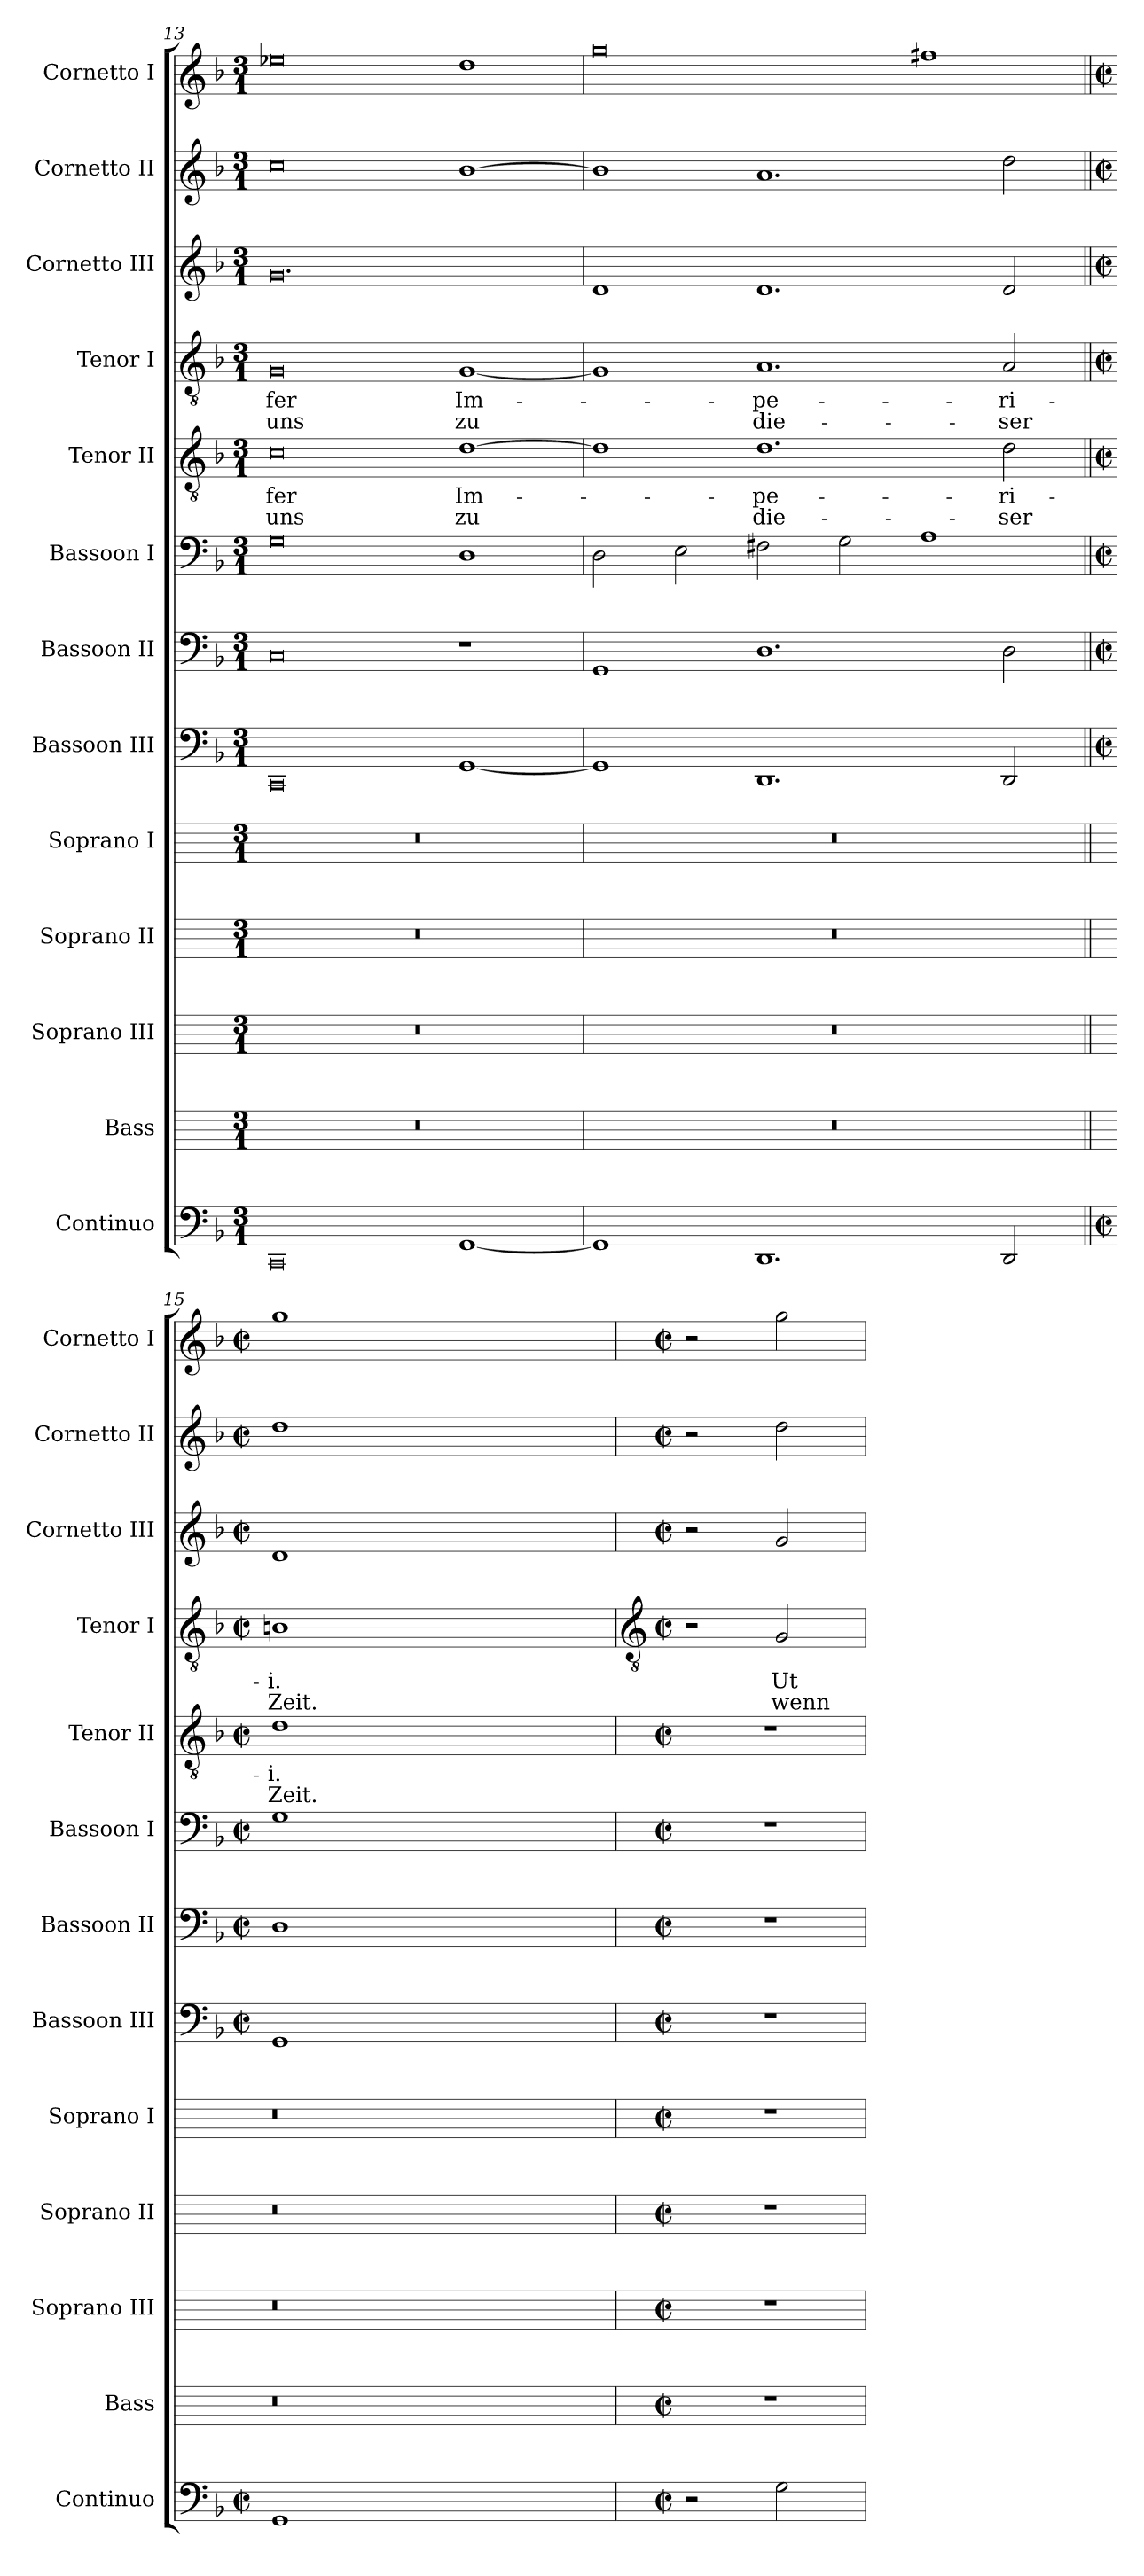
**kern	**kern	**kern	**kern	**kern	**kern	**kern	**kern	**kern	**text	**text	**kern	**text	**text	**kern	**kern	**kern
*part13	*part12	*part11	*part10	*part9	*part8	*part7	*part6	*part5	*part5	*part5	*part4	*part4	*part4	*part3	*part2	*part1
*staff13	*staff12	*staff11	*staff10	*staff9	*staff8	*staff7	*staff6	*staff5	*staff5	*staff5	*staff4	*staff4	*staff4	*staff3	*staff2	*staff1
*I"Continuo	*I"Bass	*I"Soprano III	*I"Soprano II	*I"Soprano I	*I"Bassoon III	*I"Bassoon II	*I"Bassoon I	*I"Tenor II	*	*	*I"Tenor I	*	*	*I"Cornetto III	*I"Cornetto II	*I"Cornetto I
*I'Continuo	*I'Bass	*I'Soprano III	*I'Soprano II	*I'Soprano I	*I'Bassoon III	*I'Bassoon II	*I'Bassoon I	*I'Tenor II	*	*	*I'Tenor I	*	*	*I'Cornetto III	*I'Cornetto II	*I'Cornetto I
*clefF4	*	*	*	*	*clefF4	*clefF4	*clefF4	*clefGv2	*	*	*clefGv2	*	*	*clefG2	*clefG2	*clefG2
*k[b-]	*	*	*	*	*k[b-]	*k[b-]	*k[b-]	*k[b-]	*	*	*k[b-]	*	*	*k[b-]	*k[b-]	*k[b-]
*F:	*	*	*	*	*F:	*F:	*F:	*F:	*	*	*F:	*	*	*F:	*F:	*F:
*M3/1	*M3/1	*M3/1	*M3/1	*M3/1	*M3/1	*M3/1	*M3/1	*M3/1	*	*	*M3/1	*	*	*M3/1	*M3/1	*M3/1
=13	=13	=13	=13	=13	=13	=13	=13	=13	=13	=13	=13	=13	=13	=13	=13	=13
!	!	!	!	!	!	!	!	!	!LO:LY:b	!LO:LY:b	!	!LO:LY:b	!LO:LY:b	!	!	!
0CC	0.r	0.r	0.r	0.r	0CC	0C	0G	0c	fer	uns	0G	fer	uns	0.g	0cc	0ee-X
!	!	!	!	!	!	!	!	!	!LO:LY:b	!LO:LY:b	!	!LO:LY:b	!LO:LY:b	!	!	!
[1GG	.	.	.	.	[1GG	1r	1D	[1d	Im-	zu	[1G	Im-	zu	.	[1b-	1dd
=14	=14	=14	=14	=14	=14	=14	=14	=14	=14	=14	=14	=14	=14	=14	=14	=14
1GG]	0.r	0.r	0.r	0.r	1GG]	1GG	2D	1d]	.	.	1G]	.	.	1d	1b-]	0gg
.	.	.	.	.	.	.	2E	.	.	.	.	.	.	.	.	.
!	!	!	!	!	!	!	!	!	!LO:LY:b	!LO:LY:b	!	!LO:LY:b	!LO:LY:b	!	!	!
1.DD	.	.	.	.	1.DD	1.D	2F#X	1.d	pe-	-die-	1.A	pe-	-die-	1.d	1.a	.
.	.	.	.	.	.	.	2G	.	.	.	.	.	.	.	.	.
.	.	.	.	.	.	.	1A	.	.	.	.	.	.	.	.	1ff#X
!	!	!	!	!	!	!	!	!	!LO:LY:b	!LO:LY:b	!	!LO:LY:b	!LO:LY:b	!	!	!
2DD	.	.	.	.	2DD	2D	.	2d	-ri-	-ser	2A	-ri-	-ser	2d	2dd	.
=15||	=15||	=15||	=15||	=15||	=15||	=15||	=15||	=15||	=15||	=15||	=15||	=15||	=15||	=15||	=15||	=15||
*M2/2	*	*	*	*	*M2/2	*M2/2	*M2/2	*M2/2	*	*	*M2/2	*	*	*M2/2	*M2/2	*M2/2
*met(c|)	*	*	*	*	*met(c|)	*met(c|)	*met(c|)	*met(c|)	*	*	*met(c|)	*	*	*met(c|)	*met(c|)	*met(c|)
!	!	!	!	!	!	!	!	!	!LO:LY:b	!LO:LY:b	!	!LO:LY:b	!LO:LY:b	!	!	!
1GG	0.r	0.r	0.r	0.r	1GG	1D	1G	1d	i.	Zeit.	1Bn	i.	Zeit.	1d	1dd	1gg
0ryy	.	.	.	.	0ryy	0ryy	0ryy	0ryy	.	.	0ryy	.	.	0ryy	0ryy	0ryy
!!LO:LB:g=z
=16	=16	=16	=16	=16	=16	=16	=16	=16	=16	=16	=16	=16	=16	=16	=16	=16
*	*	*	*	*	*	*	*	*	*	*	*clefGv2	*	*	*	*	*
*M2/2	*M2/2	*M2/2	*M2/2	*M2/2	*M2/2	*M2/2	*M2/2	*M2/2	*	*	*M2/2	*	*	*M2/2	*M2/2	*M2/2
*met(c|)	*met(c|)	*met(c|)	*met(c|)	*met(c|)	*met(c|)	*met(c|)	*met(c|)	*met(c|)	*	*	*met(c|)	*	*	*met(c|)	*met(c|)	*met(c|)
2r	1r	1r	1r	1r	1r	1r	1r	1r	.	.	2r	.	.	2r	2r	2r
!	!	!	!	!	!	!	!	!	!	!	!	!LO:LY:b	!LO:LY:b	!	!	!
2G	.	.	.	.	.	.	.	.	.	.	2G	Ut	wenn	2g	2dd	2gg
=	=	=	=	=	=	=	=	=	=	=	=	=	=	=	=	=
*-	*-	*-	*-	*-	*-	*-	*-	*-	*-	*-	*-	*-	*-	*-	*-	*-
